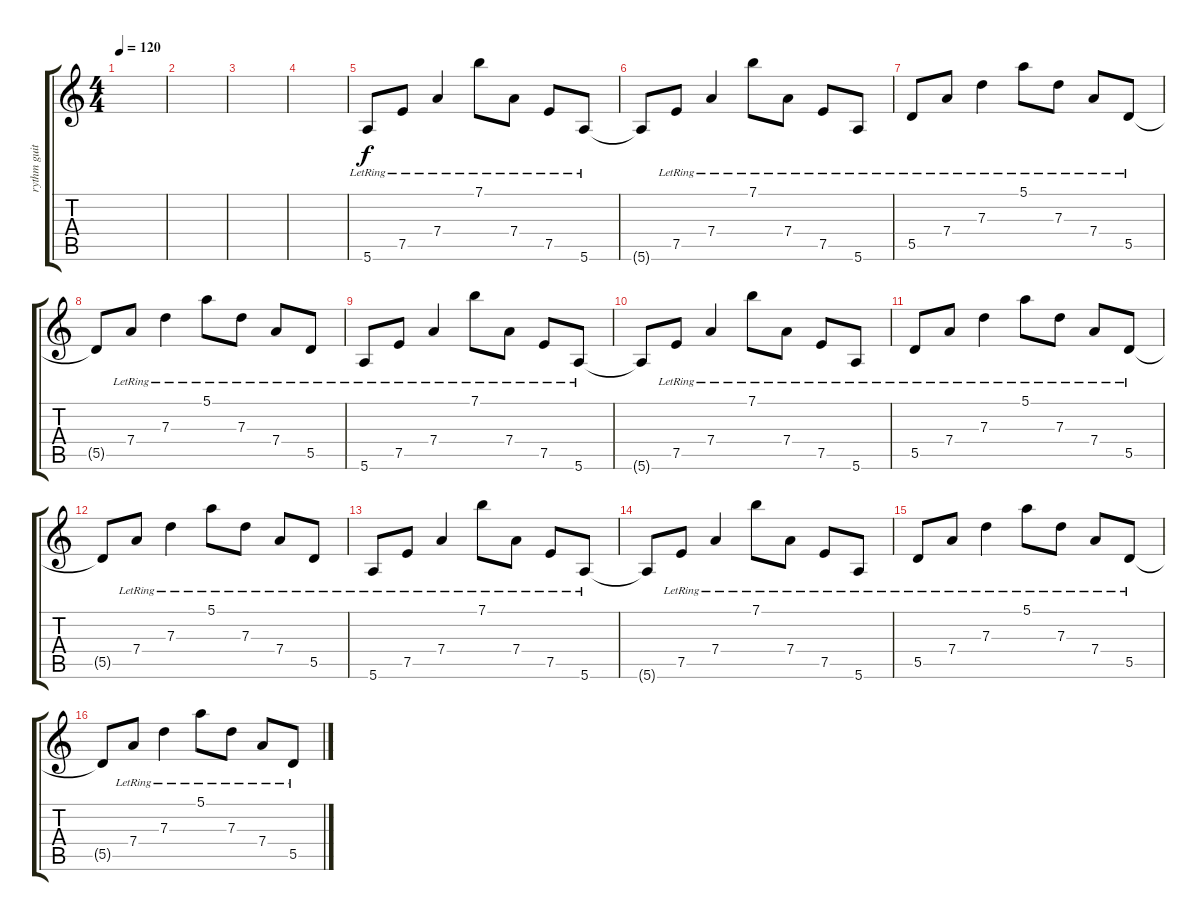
\track ("rythm guitar" "rythm guit") {instrument electricguitarclean}
\staff {score tabs}
\tuning (E4 B3 G3 D3 A2 E2) {hide}
\ts (4 4)
\tempo 120
\clef g2
\ks c
|
|
|
|
5.6{lr}.8 7.5{lr}.8 7.4{lr}.4 7.1{lr}.8 7.4{lr}.8 7.5{lr}.8 5.6{lr}.8 |
5.6{t}.8 7.5{lr}.8 7.4{lr}.4 7.1{lr}.8 7.4{lr}.8 7.5{lr}.8 5.6{lr}.8 |
5.5{lr}.8 7.4{lr}.8 7.3{lr}.4 5.1{lr}.8 7.3{lr}.8 7.4{lr}.8 5.5{lr}.8 |
5.5{t}.8 7.4{lr}.8 7.3{lr}.4 5.1{lr}.8 7.3{lr}.8 7.4{lr}.8 5.5{lr}.8 |
5.6{lr}.8 7.5{lr}.8 7.4{lr}.4 7.1{lr}.8 7.4{lr}.8 7.5{lr}.8 5.6{lr}.8 |
5.6{t}.8 7.5{lr}.8 7.4{lr}.4 7.1{lr}.8 7.4{lr}.8 7.5{lr}.8 5.6{lr}.8 |
5.5{lr}.8 7.4{lr}.8 7.3{lr}.4 5.1{lr}.8 7.3{lr}.8 7.4{lr}.8 5.5{lr}.8 |
5.5{t}.8 7.4{lr}.8 7.3{lr}.4 5.1{lr}.8 7.3{lr}.8 7.4{lr}.8 5.5{lr}.8 |
5.6{lr}.8 7.5{lr}.8 7.4{lr}.4 7.1{lr}.8 7.4{lr}.8 7.5{lr}.8 5.6{lr}.8 |
5.6{t}.8 7.5{lr}.8 7.4{lr}.4 7.1{lr}.8 7.4{lr}.8 7.5{lr}.8 5.6{lr}.8 |
5.5{lr}.8 7.4{lr}.8 7.3{lr}.4 5.1{lr}.8 7.3{lr}.8 7.4{lr}.8 5.5{lr}.8 |
5.5{t}.8 7.4{lr}.8 7.3{lr}.4 5.1{lr}.8 7.3{lr}.8 7.4{lr}.8 5.5{lr}.8
